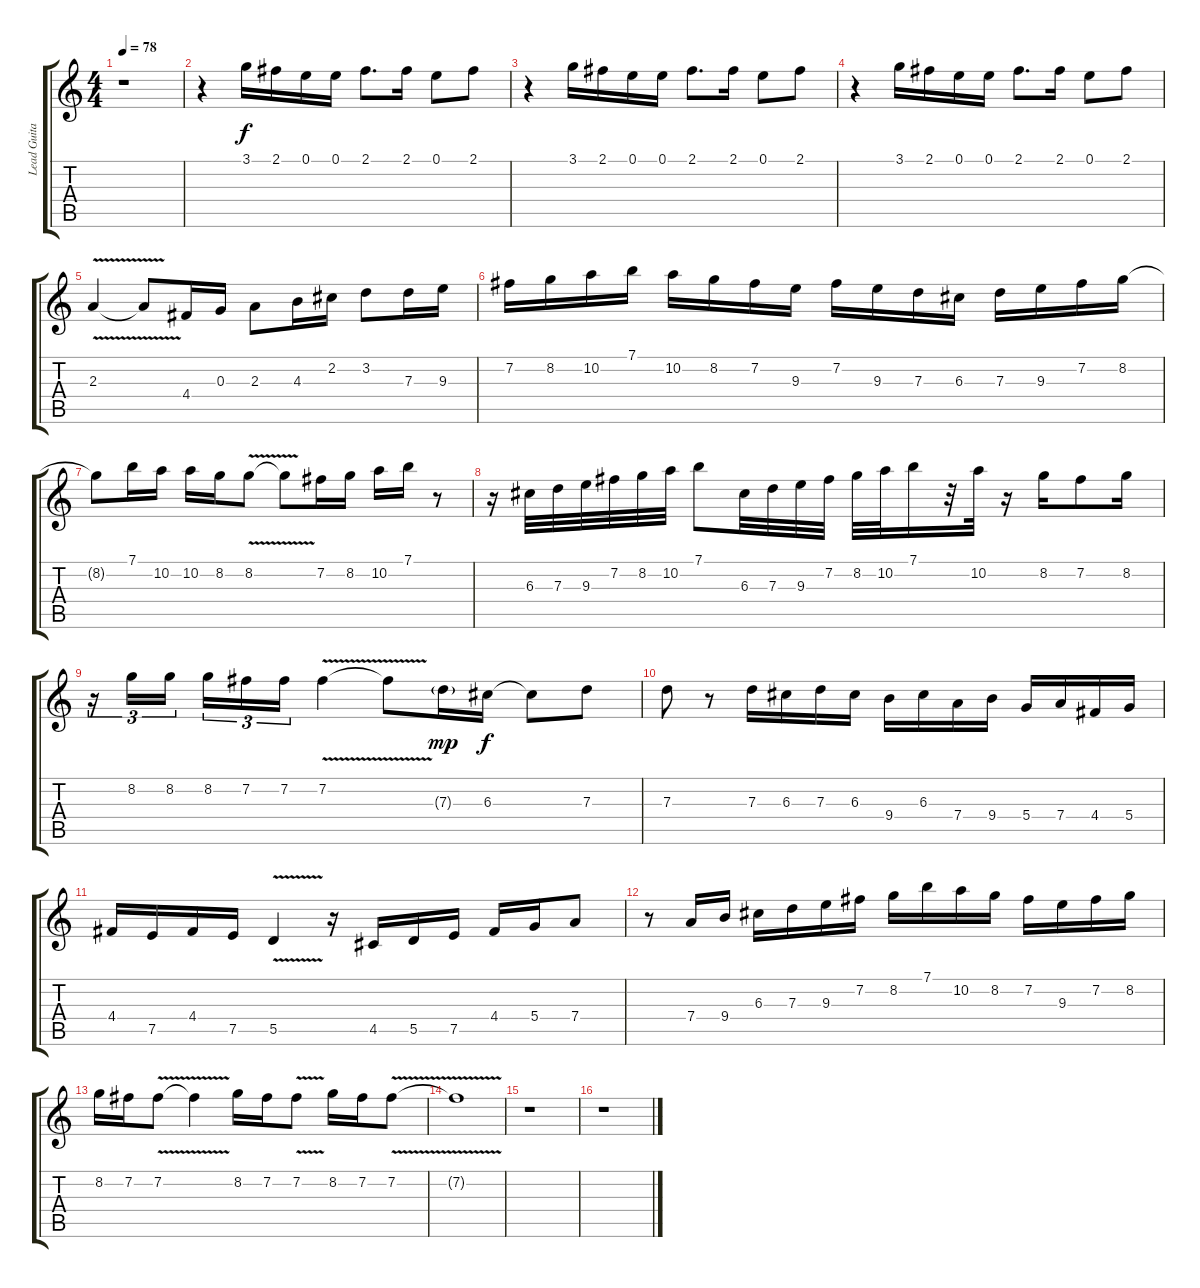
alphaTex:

\track ("Lead Guitar" "Lead Guita") {instrument overdrivenguitar}
\staff {score tabs}
\tuning (E4 B3 G3 D3 A2 E2) {hide}
\ts (4 4)
\tempo 78
\clef g2
\ks c
r.1{dy f} |
r.4 3.1.16 2.1.16 0.1.16 0.1.16 2.1.8{d} 2.1.16 0.1.8 2.1.8 |
r.4 3.1.16 2.1.16 0.1.16 0.1.16 2.1.8{d} 2.1.16 0.1.8 2.1.8 |
r.4 3.1.16 2.1.16 0.1.16 0.1.16 2.1.8{d} 2.1.16 0.1.8 2.1.8 |
2.3{v}.4 2.3{t}.8 4.4.16 0.3.16 2.3.8 4.3.16 2.2.16 3.2.8 7.3.16 9.3.16 |
7.2.16 8.2.16 10.2.16 7.1.16 10.2.16 8.2.16 7.2.16 9.3.16 7.2.16 9.3.16 7.3.16 6.3.16 7.3.16 9.3.16 7.2.16 8.2.16 |
8.2{t}.8 7.1.16 10.2.16 10.2.16 8.2.16 8.2{v}.8 8.2{t}.8 7.2.16 8.2.16 10.2.16 7.1.16 r.8 |
r.16 6.3.32 7.3.32 9.3.32 7.2.32 8.2.32 10.2.32 7.1.8 6.3.32 7.3.32 9.3.32 7.2.32 8.2.32 10.2.32 7.1.16 r.32 10.2.32 r.16 8.2.16 7.2.8 8.2.16 |
r.16{tu (3 2)} 8.2.16{tu (3 2)} 8.2.16{tu (3 2)} 8.2.16{tu (3 2)} 7.2.16{tu (3 2)} 7.2.16{tu (3 2)} 7.2{v}.4 7.2{t}.8 7.3{g}.16{dy mp} 6.3.16{dy f} 6.3{t}.8 7.3.8 |
7.3.8 r.8 7.3.16 6.3.16 7.3.16 6.3.16 9.4.16 6.3.16 7.4.16 9.4.16 5.4.16 7.4.16 4.4.16 5.4.16 |
4.4.16 7.5.16 4.4.16 7.5.16 5.5{v}.4 r.16 4.5.16 5.5.16 7.5.16 4.4.16 5.4.16 7.4.8 |
r.8 7.4.16 9.4.16 6.3.16 7.3.16 9.3.16 7.2.16 8.2.16 7.1.16 10.2.16 8.2.16 7.2.16 9.3.16 7.2.16 8.2.16 |
8.2.16 7.2.16 7.2{v}.8 7.2{t}.4 8.2.16 7.2.16 7.2{v}.8 8.2.16 7.2.16 7.2{v}.8 |
7.2{t}.1 |
r.1 |
r.1
